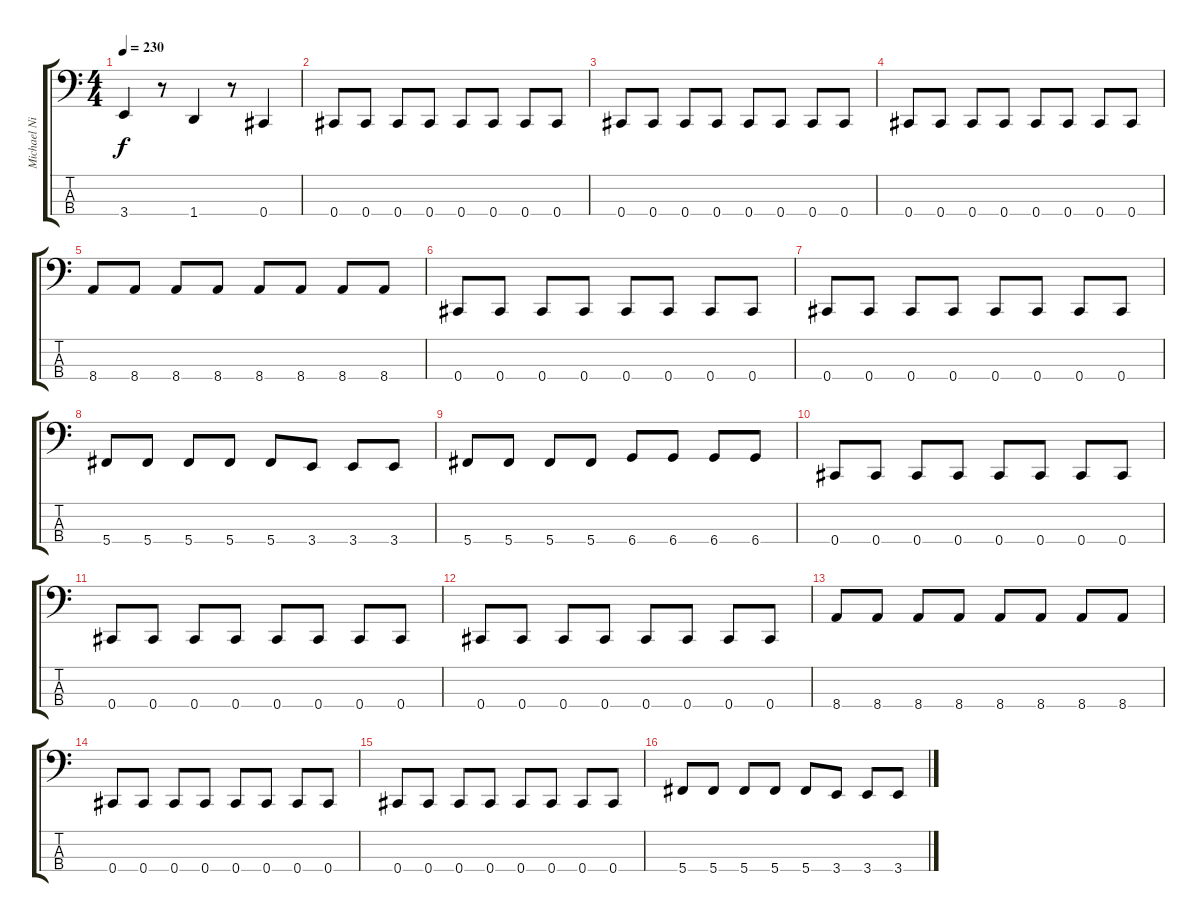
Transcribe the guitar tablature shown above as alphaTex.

\track ("Michael Nicklasson" "Michael Ni") {instrument electricbasspick}
\staff {score tabs}
\tuning (E2 B1 Gb1 Db1) {hide}
\ts (4 4)
\tempo 230
\clef f4
\ks c
3.4.4{dy f} r.8 1.4.4 r.8 0.4.4 |
0.4.8 0.4.8 0.4.8 0.4.8 0.4.8 0.4.8 0.4.8 0.4.8 |
0.4.8 0.4.8 0.4.8 0.4.8 0.4.8 0.4.8 0.4.8 0.4.8 |
0.4.8 0.4.8 0.4.8 0.4.8 0.4.8 0.4.8 0.4.8 0.4.8 |
8.4.8 8.4.8 8.4.8 8.4.8 8.4.8 8.4.8 8.4.8 8.4.8 |
0.4.8 0.4.8 0.4.8 0.4.8 0.4.8 0.4.8 0.4.8 0.4.8 |
0.4.8 0.4.8 0.4.8 0.4.8 0.4.8 0.4.8 0.4.8 0.4.8 |
5.4.8 5.4.8 5.4.8 5.4.8 5.4.8 3.4.8 3.4.8 3.4.8 |
5.4.8 5.4.8 5.4.8 5.4.8 6.4.8 6.4.8 6.4.8 6.4.8 |
0.4.8 0.4.8 0.4.8 0.4.8 0.4.8 0.4.8 0.4.8 0.4.8 |
0.4.8 0.4.8 0.4.8 0.4.8 0.4.8 0.4.8 0.4.8 0.4.8 |
0.4.8 0.4.8 0.4.8 0.4.8 0.4.8 0.4.8 0.4.8 0.4.8 |
8.4.8 8.4.8 8.4.8 8.4.8 8.4.8 8.4.8 8.4.8 8.4.8 |
0.4.8 0.4.8 0.4.8 0.4.8 0.4.8 0.4.8 0.4.8 0.4.8 |
0.4.8 0.4.8 0.4.8 0.4.8 0.4.8 0.4.8 0.4.8 0.4.8 |
5.4.8 5.4.8 5.4.8 5.4.8 5.4.8 3.4.8 3.4.8 3.4.8
